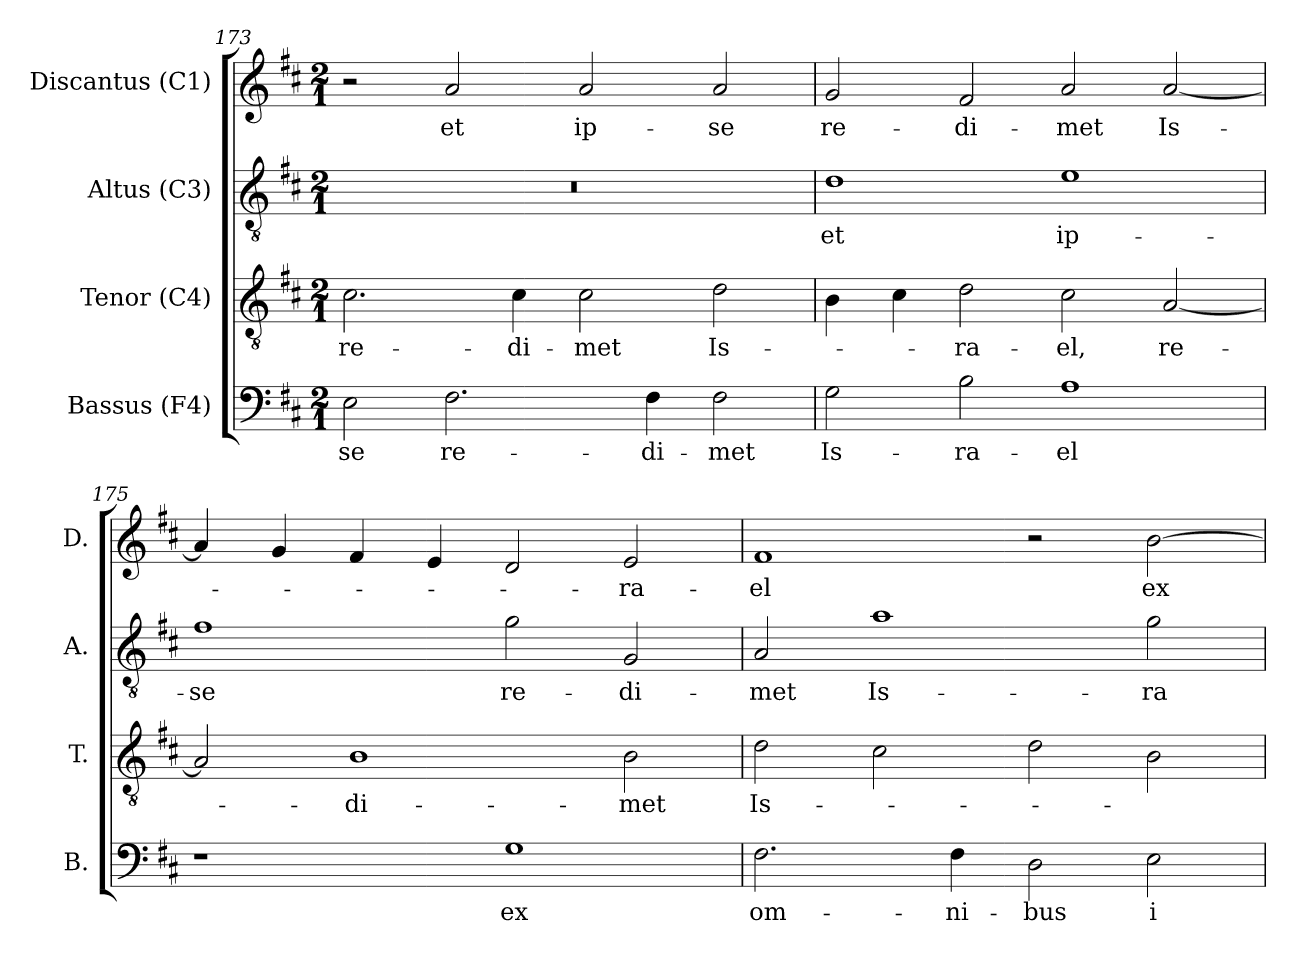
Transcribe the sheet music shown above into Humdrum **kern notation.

**kern	**text	**kern	**text	**kern	**text	**kern	**text
*part4	*part4	*part3	*part3	*part2	*part2	*part1	*part1
*staff4	*staff4	*staff3	*staff3	*staff2	*staff2	*staff1	*staff1
*I"Bassus (F4)	*	*I"Tenor (C4)	*	*I"Altus (C3)	*	*I"Discantus (C1)	*
*I'B.	*	*I'T.	*	*I'A.	*	*I'D.	*
*clefF4	*	*clefGv2	*	*clefGv2	*	*clefG2	*
*	*	*ITrd7c12	*	*ITrd7c12	*	*	*
*k[f#c#]	*	*k[f#c#]	*	*k[f#c#]	*	*k[f#c#]	*
*D:	*	*D:	*	*D:	*	*D:	*
*M2/1	*	*M2/1	*	*M2/1	*	*M2/1	*
=173	=173	=173	=173	=173	=173	=173	=173
!	!LO:LY:b:color=#000000	!	!	!	!	!	!
!	!	!	!LO:LY:b:color=#000000	!LO:N:vis=1	!	!	!
2Ei\	-se	2.C#i\	re-	0r	.	2r	.
!	!LO:LY:b:color=#000000	!	!	!	!	!	!
!	!	!	!	!	!	!	!LO:LY:b:color=#000000
2.F#i\	re-	.	.	.	.	2ai/	et
!	!	!	!LO:LY:b:color=#000000	!	!	!	!
.	.	4C#i\	-di-	.	.	.	.
!	!	!	!LO:LY:b:color=#000000	!	!	!	!
!	!	!	!	!	!	!	!LO:LY:b:color=#000000
.	.	2C#i\	-met	.	.	2ai/	ip-
!	!LO:LY:b:color=#000000	!	!	!	!	!	!
4F#i\	-di-	.	.	.	.	.	.
!	!LO:LY:b:color=#000000	!	!	!	!	!	!
!	!	!	!LO:LY:b:color=#000000	!	!	!	!
!	!	!	!	!	!	!	!LO:LY:b:color=#000000
2F#i\	-met	2Di\	Is-	.	.	2ai/	-se
=174	=174	=174	=174	=174	=174	=174	=174
!	!LO:LY:b:color=#000000	!	!	!	!	!	!
!	!	!	!	!	!LO:LY:b:color=#000000	!	!
!	!	!	!	!	!	!	!LO:LY:b:color=#000000
2Gi\	Is-	4BBi\	.	1Di	et	2gi/	re-
.	.	4C#i\	.	.	.	.	.
!	!LO:LY:b:color=#000000	!	!	!	!	!	!
!	!	!	!LO:LY:b:color=#000000	!	!	!	!
!	!	!	!	!	!	!	!LO:LY:b:color=#000000
2Bi\	-ra-	2Di\	-ra-	.	.	2f#i/	-di-
!	!LO:LY:b:color=#000000	!	!	!	!	!	!
!	!	!	!LO:LY:b:color=#000000	!	!	!	!
!	!	!	!	!	!LO:LY:b:color=#000000	!	!
!	!	!	!	!	!	!	!LO:LY:b:color=#000000
1Ai	-el	2C#i\	-el,	1Ei	ip-	2ai/	-met
!	!	!	!LO:LY:b:color=#000000	!	!	!	!
!	!	!	!	!	!	!	!LO:LY:b:color=#000000
.	.	[2AAi/	re-	.	.	[2ai/	Is-
!!LO:PB:g=z
=175	=175	=175	=175	=175	=175	=175	=175
!	!	!	!	!	!LO:LY:b:color=#000000	!	!
1r	.	2AAi/]	.	1F#i	-se	4ai/]	.
.	.	.	.	.	.	4gi/	.
!	!	!	!LO:LY:b:color=#000000	!	!	!	!
.	.	1BBi	-di-	.	.	4f#i/	.
.	.	.	.	.	.	4ei/	.
!	!LO:LY:b:color=#000000	!	!	!	!	!	!
!	!	!	!	!	!LO:LY:b:color=#000000	!	!
1Gi	ex	.	.	2Gi\	re-	2di/	.
!	!	!	!LO:LY:b:color=#000000	!	!	!	!
!	!	!	!	!	!LO:LY:b:color=#000000	!	!
!	!	!	!	!	!	!	!LO:LY:b:color=#000000
.	.	2BBi\	-met	2GGi/	-di-	2ei/	-ra-
=176	=176	=176	=176	=176	=176	=176	=176
!	!LO:LY:b:color=#000000	!	!	!	!	!	!
!	!	!	!LO:LY:b:color=#000000	!	!	!	!
!	!	!	!	!	!LO:LY:b:color=#000000	!	!
!	!	!	!	!	!	!	!LO:LY:b:color=#000000
2.F#i\	om-	2Di\	Is-	2AAi/	-met	1f#i	-el
!	!	!	!	!	!LO:LY:b:color=#000000	!	!
.	.	2C#i\	.	1Ai	Is-	.	.
!	!LO:LY:b:color=#000000	!	!	!	!	!	!
4F#i\	-ni-	.	.	.	.	.	.
!	!LO:LY:b:color=#000000	!	!	!	!	!	!
2Di\	-bus	2Di\	.	.	.	2r	.
!	!LO:LY:b:color=#000000	!	!	!	!	!	!
!	!	!	!	!	!LO:LY:b:color=#000000	!	!
!	!	!	!	!	!	!	!LO:LY:b:color=#000000
2Ei\	i-	2BBi\	.	2Gi\	-ra-	[2bi\	ex
=	=	=	=	=	=	=	=
*-	*-	*-	*-	*-	*-	*-	*-
